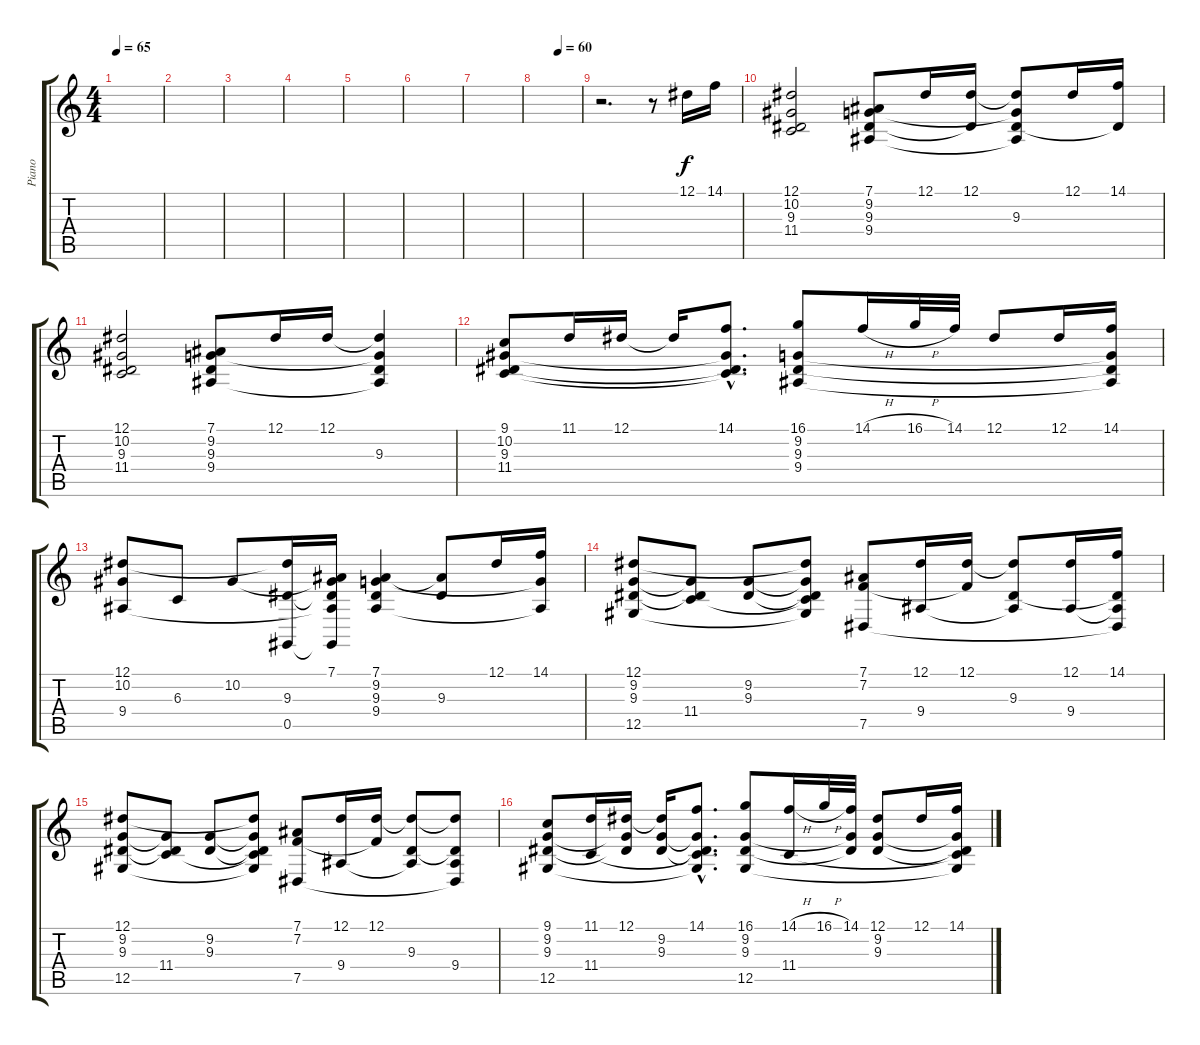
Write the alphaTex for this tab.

\track ("Piano" "Piano") {instrument brightacousticpiano}
\staff {score tabs}
\tuning (Eb4 Bb3 Gb3 Db3 Ab2 Eb2) {hide}
\ts (4 4)
\tempo 65
\clef g2
\ks c
|
|
|
|
|
|
|
\tempo (60 0.5)
|
r.2{d} r.8 12.1.16 14.1.16 |
(12.1 10.2 9.3 11.4).2 (7.1 9.2 9.3 9.4).8 12.1.16 (12.1 9.3{t}).16 (12.1{t} 9.2{t} 9.3 9.4{t}).8 12.1.16 (14.1 9.3{t}).16 |
(12.1 10.2 9.3 11.4).2 (7.1 9.2 9.3 9.4).8 12.1.16 12.1.16 (12.1{t} 9.2{t} 9.3 9.4{t}).4 |
(9.1 10.2 9.3 11.4).8 11.1.16 12.1.16 12.1{t}.16 (14.1{hac} 10.2{hac t} 9.3{hac t} 11.4{hac t}).8{d} (16.1 9.2 9.3 9.4).8 14.1{h}.16 16.1{h}.32 14.1.32 12.1.8 12.1.16 (14.1 9.2{t} 9.3{t} 9.4{t}).16 |
(12.1 10.2 9.4).8 6.3.8 10.2.8 (12.1{t} 9.3 0.5).16 (7.1 10.2{t} 9.3{t} 9.4{t} 0.5{t}).16 (7.1 9.2 9.3 9.4).4 (7.1{t} 9.3).8 12.1.16 (14.1 9.2{t} 9.4{t}).16 |
(12.1 9.2 9.3 12.5).8 (9.2{t} 9.3{t} 11.4).8 (9.2 9.3).8 (12.1{t} 9.2{t} 9.3{t} 11.4{t} 12.5{t}).8 (7.1 7.2 7.5).8 (12.1 9.4).16 (12.1 7.2{t}).16 (12.1{t} 9.3 9.4{t}).8 (12.1 9.4).16 (14.1 9.3{t} 9.4{t} 7.5{t}).16 |
(12.1 9.2 9.3 12.5).8 (9.2{t} 9.3{t} 11.4).8 (9.2 9.3).8 (12.1{t} 9.2{t} 9.3{t} 11.4{t} 12.5{t}).8 (7.1 7.2 7.5).8 (12.1 9.4).16 (12.1 7.2{t}).16 (12.1{t} 9.3 9.4{t}).8 (12.1{t} 9.3{t} 9.4 7.5{t}).8 |
(9.1 9.2 9.3 12.5).8 (11.1 11.4).16 (12.1 9.2{t} 9.3{t}).16 (12.1{t} 9.2 9.3).16 (14.1{hac} 9.2{hac t} 9.3{hac t} 11.4{hac t} 12.5{hac t}).8{d} (16.1 9.2 9.3 12.5).8 (14.1{h} 11.4).16 16.1{h}.32 (14.1 9.2{t} 9.3{t}).32 (12.1 9.2 9.3).8 12.1.16 (14.1 9.2{t} 9.3{t} 11.4{t} 12.5{t}).16
